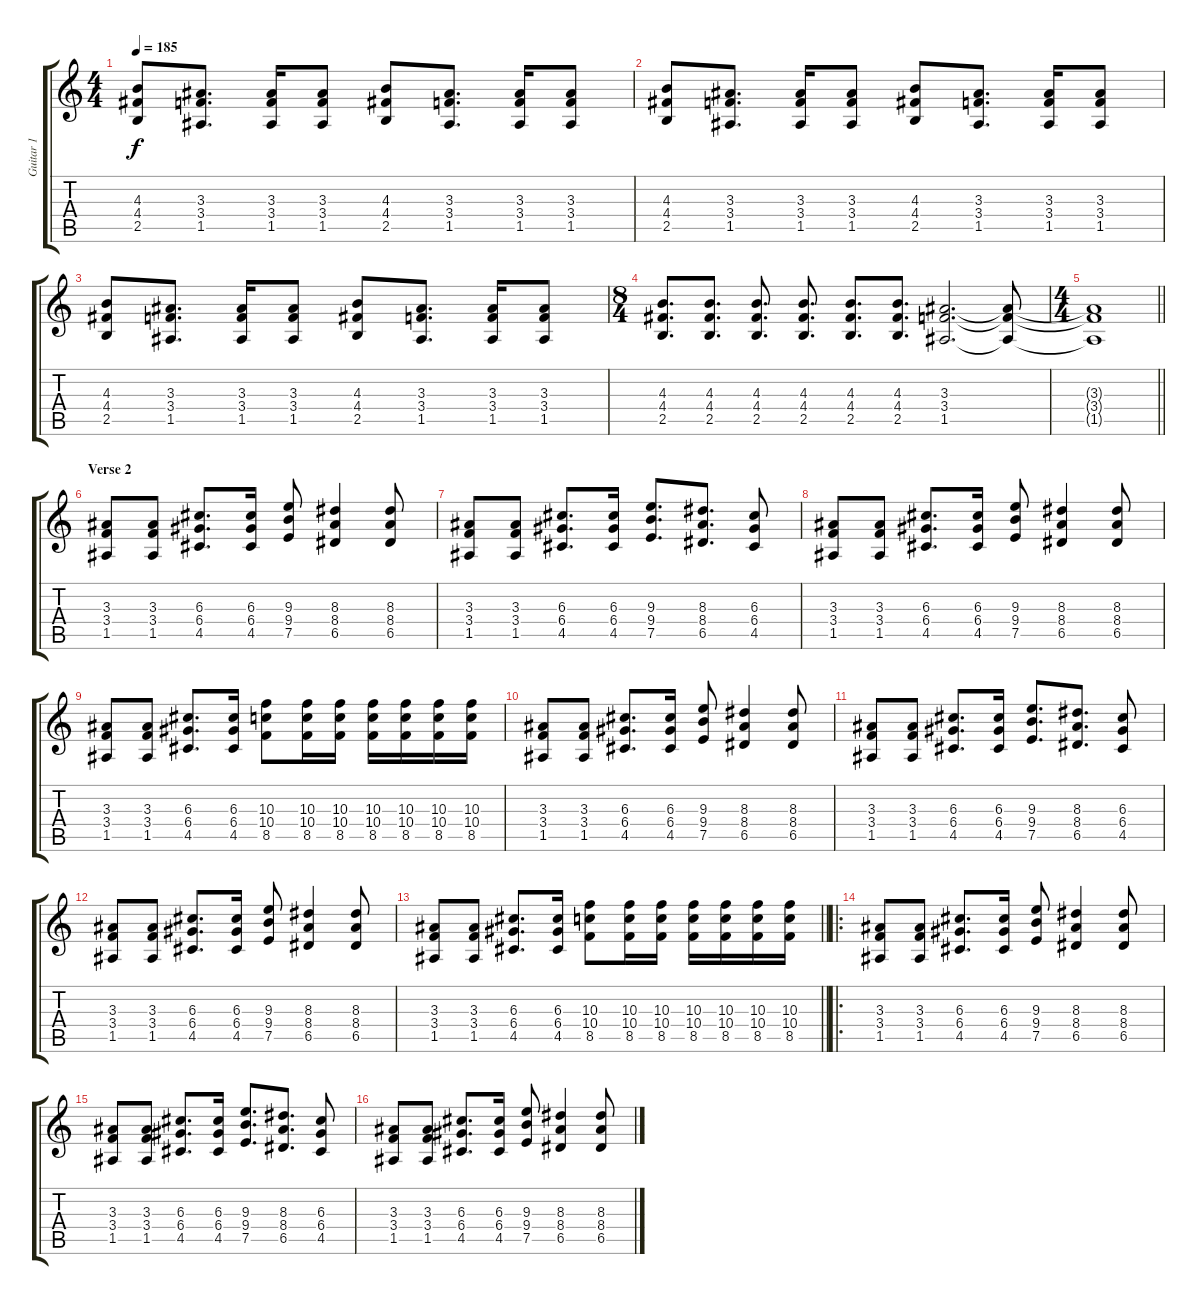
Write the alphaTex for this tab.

\track ("Guitar 1" "Guitar 1") {instrument distortionguitar}
\staff {score tabs}
\tuning (E4 B3 G3 D3 A2 E2) {hide}
\ts (4 4)
\tempo 185
\clef g2
\ks c
(4.3 4.4 2.5).8{dy f} (3.3 3.4 1.5).8{d} (3.3 3.4 1.5).16 (3.3 3.4 1.5).8 (4.3 4.4 2.5).8 (3.3 3.4 1.5).8{d} (3.3 3.4 1.5).16 (3.3 3.4 1.5).8 |
(4.3 4.4 2.5).8 (3.3 3.4 1.5).8{d} (3.3 3.4 1.5).16 (3.3 3.4 1.5).8 (4.3 4.4 2.5).8 (3.3 3.4 1.5).8{d} (3.3 3.4 1.5).16 (3.3 3.4 1.5).8 |
(4.3 4.4 2.5).8 (3.3 3.4 1.5).8{d} (3.3 3.4 1.5).16 (3.3 3.4 1.5).8 (4.3 4.4 2.5).8 (3.3 3.4 1.5).8{d} (3.3 3.4 1.5).16 (3.3 3.4 1.5).8 |
\ts (8 4)
(4.3 4.4 2.5).8{d} (4.3 4.4 2.5).8{d} (4.3 4.4 2.5).8{d} (4.3 4.4 2.5).8{d} (4.3 4.4 2.5).8{d} (4.3 4.4 2.5).8{d} (3.3 3.4 1.5).2{d} (3.3{t} 3.4{t} 1.5{t}).8 |
\ts (4 4)
\barLineRight lightlight
(3.3{t} 3.4{t} 1.5{t}).1 |
\section ("" "Verse 2")
(3.3 3.4 1.5).8 (3.3 3.4 1.5).8 (6.3 6.4 4.5).8{d} (6.3 6.4 4.5).16 (9.3 9.4 7.5).8 (8.3 8.4 6.5).4 (8.3 8.4 6.5).8 |
(3.3 3.4 1.5).8 (3.3 3.4 1.5).8 (6.3 6.4 4.5).8{d} (6.3 6.4 4.5).16 (9.3 9.4 7.5).8{d} (8.3 8.4 6.5).8{d} (6.3 6.4 4.5).8 |
(3.3 3.4 1.5).8 (3.3 3.4 1.5).8 (6.3 6.4 4.5).8{d} (6.3 6.4 4.5).16 (9.3 9.4 7.5).8 (8.3 8.4 6.5).4 (8.3 8.4 6.5).8 |
(3.3 3.4 1.5).8 (3.3 3.4 1.5).8 (6.3 6.4 4.5).8{d} (6.3 6.4 4.5).16 (10.3 10.4 8.5).8 (10.3 10.4 8.5).16 (10.3 10.4 8.5).16 (10.3 10.4 8.5).16 (10.3 10.4 8.5).16 (10.3 10.4 8.5).16 (10.3 10.4 8.5).16 |
(3.3 3.4 1.5).8 (3.3 3.4 1.5).8 (6.3 6.4 4.5).8{d} (6.3 6.4 4.5).16 (9.3 9.4 7.5).8 (8.3 8.4 6.5).4 (8.3 8.4 6.5).8 |
(3.3 3.4 1.5).8 (3.3 3.4 1.5).8 (6.3 6.4 4.5).8{d} (6.3 6.4 4.5).16 (9.3 9.4 7.5).8{d} (8.3 8.4 6.5).8{d} (6.3 6.4 4.5).8 |
(3.3 3.4 1.5).8 (3.3 3.4 1.5).8 (6.3 6.4 4.5).8{d} (6.3 6.4 4.5).16 (9.3 9.4 7.5).8 (8.3 8.4 6.5).4 (8.3 8.4 6.5).8 |
\barLineRight lightlight
(3.3 3.4 1.5).8 (3.3 3.4 1.5).8 (6.3 6.4 4.5).8{d} (6.3 6.4 4.5).16 (10.3 10.4 8.5).8 (10.3 10.4 8.5).16 (10.3 10.4 8.5).16 (10.3 10.4 8.5).16 (10.3 10.4 8.5).16 (10.3 10.4 8.5).16 (10.3 10.4 8.5).16 |
\ro
(3.3 3.4 1.5).8 (3.3 3.4 1.5).8 (6.3 6.4 4.5).8{d} (6.3 6.4 4.5).16 (9.3 9.4 7.5).8 (8.3 8.4 6.5).4 (8.3 8.4 6.5).8 |
(3.3 3.4 1.5).8 (3.3 3.4 1.5).8 (6.3 6.4 4.5).8{d} (6.3 6.4 4.5).16 (9.3 9.4 7.5).8{d} (8.3 8.4 6.5).8{d} (6.3 6.4 4.5).8 |
(3.3 3.4 1.5).8 (3.3 3.4 1.5).8 (6.3 6.4 4.5).8{d} (6.3 6.4 4.5).16 (9.3 9.4 7.5).8 (8.3 8.4 6.5).4 (8.3 8.4 6.5).8
